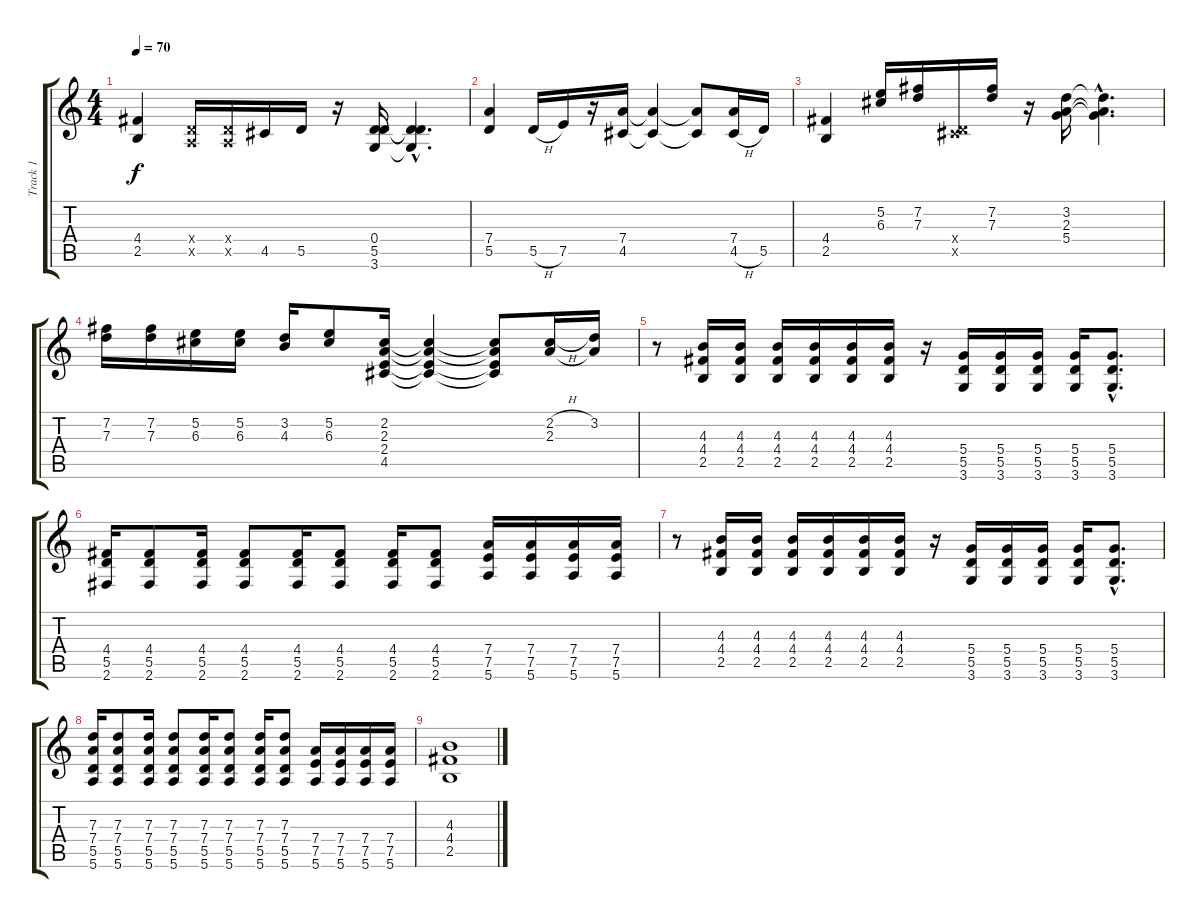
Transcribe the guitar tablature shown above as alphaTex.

\track ("Track 1" "Track 1") {instrument acousticguitarsteel}
\staff {score tabs}
\tuning (E4 B3 G3 D3 A2 E2) {hide}
\ts (4 4)
\tempo 70
\clef g2
\ks c
(4.4 2.5).4{dy f instrument distortionguitar} (0.4{x} 0.5{x}).16 (0.4{x} 0.5{x}).16 4.5.16 5.5.16 r.16 (0.4 5.5 3.6).16 (0.4{hac t} 5.5{hac t} 3.6{hac t}).4{d} |
(7.4 5.5).4 5.5{h}.16 7.5.16 r.16 (7.4 4.5).16 (7.4{t} 4.5{t}).4 (7.4{t} 4.5{t}).8 (7.4 4.5{h}).16 5.5.16 |
(4.4 2.5).4 (5.2 6.3).16 (7.2 7.3).16 (0.4{x} 4.5{x}).16 (7.2 7.3).16 r.16 (3.2 2.3 5.4).16 (3.2{hac t} 2.3{hac t} 5.4{hac t}).4{d} |
(7.2 7.3).16 (7.2 7.3).16 (5.2 6.3).16 (5.2 6.3).16 (3.2 4.3).16 (5.2 6.3).8 (2.2 2.3 2.4 4.5).16 (2.2{t} 2.3{t} 2.4{t} 4.5{t}).4 (2.2{t} 2.3{t} 2.4{t} 4.5{t}).8 (2.2{h} 2.3).16 (3.2 2.3{t}).16 |
r.8 (4.3 4.4 2.5).16 (4.3 4.4 2.5).16 (4.3 4.4 2.5).16 (4.3 4.4 2.5).16 (4.3 4.4 2.5).16 (4.3 4.4 2.5).16 r.16 (5.4 5.5 3.6).16 (5.4 5.5 3.6).16 (5.4 5.5 3.6).16 (5.4 5.5 3.6).16 (5.4{hac} 5.5{hac} 3.6{hac}).8{d} |
(4.4 5.5 2.6).16 (4.4 5.5 2.6).8 (4.4 5.5 2.6).16 (4.4 5.5 2.6).8 (4.4 5.5 2.6).16 (4.4 5.5 2.6).8 (4.4 5.5 2.6).16 (4.4 5.5 2.6).8 (7.4 7.5 5.6).16 (7.4 7.5 5.6).16 (7.4 7.5 5.6).16 (7.4 7.5 5.6).16 |
r.8 (4.3 4.4 2.5).16 (4.3 4.4 2.5).16 (4.3 4.4 2.5).16 (4.3 4.4 2.5).16 (4.3 4.4 2.5).16 (4.3 4.4 2.5).16 r.16 (5.4 5.5 3.6).16 (5.4 5.5 3.6).16 (5.4 5.5 3.6).16 (5.4 5.5 3.6).16 (5.4{hac} 5.5{hac} 3.6{hac}).8{d} |
(7.3 7.4 5.5 5.6).16 (7.3 7.4 5.5 5.6).8 (7.3 7.4 5.5 5.6).16 (7.3 7.4 5.5 5.6).8 (7.3 7.4 5.5 5.6).16 (7.3 7.4 5.5 5.6).8 (7.3 7.4 5.5 5.6).16 (7.3 7.4 5.5 5.6).8 (7.4 7.5 5.6).16 (7.4 7.5 5.6).16 (7.4 7.5 5.6).16 (7.4 7.5 5.6).16 |
(4.3 4.4 2.5).1
